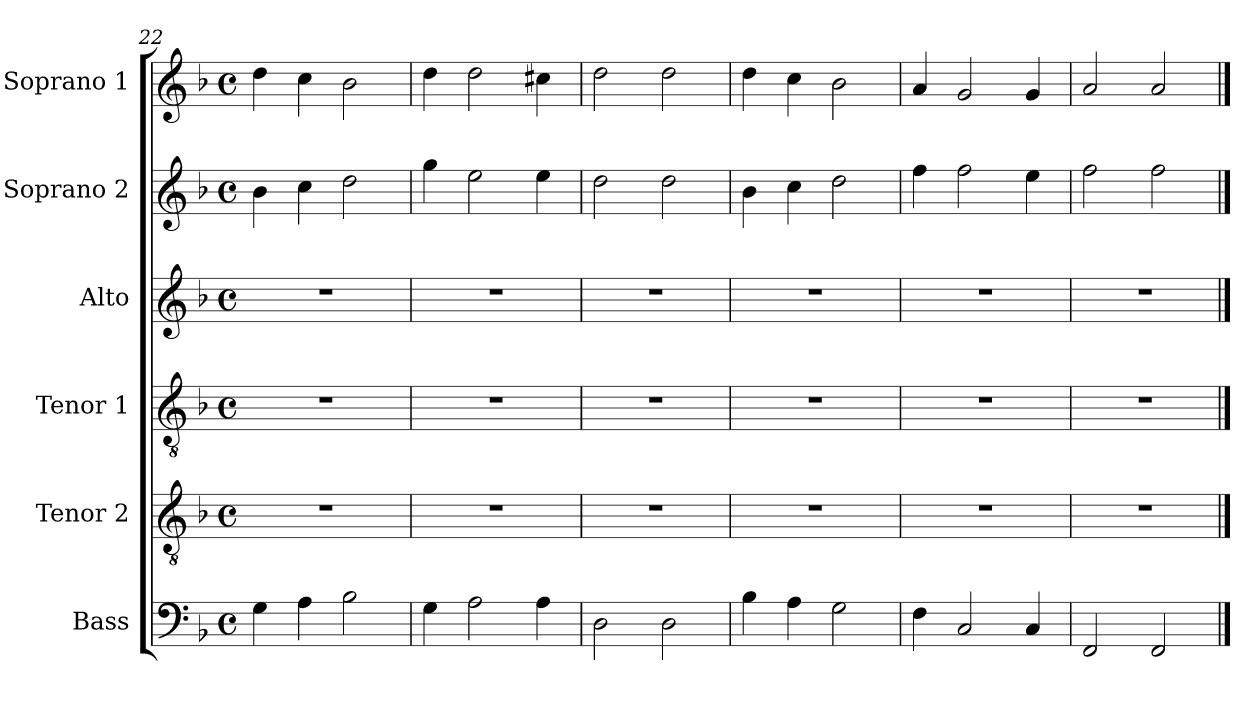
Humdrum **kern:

**kern	**kern	**kern	**kern	**kern	**kern
*part6	*part5	*part4	*part3	*part2	*part1
*staff6	*staff5	*staff4	*staff3	*staff2	*staff1
*I"Bass	*I"Tenor 2	*I"Tenor 1	*I"Alto	*I"Soprano 2	*I"Soprano 1
*I'B	*I'T 2	*I'T 1	*I'A	*I'S 2	*I'S 1
*clefF4	*clefGv2	*clefGv2	*clefG2	*clefG2	*clefG2
*k[b-]	*k[b-]	*k[b-]	*k[b-]	*k[b-]	*k[b-]
*F:	*F:	*F:	*F:	*F:	*F:
*M4/4	*M4/4	*M4/4	*M4/4	*M4/4	*M4/4
*met(c)	*met(c)	*met(c)	*met(c)	*met(c)	*met(c)
=22	=22	=22	=22	=22	=22
4G\	1r	1r	1r	4b-\	4dd\
4A\	.	.	.	4cc\	4cc\
2B-\	.	.	.	2dd\	2b-\
=23	=23	=23	=23	=23	=23
4G\	1r	1r	1r	4gg\	4dd\
2A\	.	.	.	2ee\	2dd\
4A\	.	.	.	4ee\	4cc#X\
=24	=24	=24	=24	=24	=24
2D\	1r	1r	1r	2dd\	2dd\
2D\	.	.	.	2dd\	2dd\
=25	=25	=25	=25	=25	=25
4B-\	1r	1r	1r	4b-\	4dd\
4A\	.	.	.	4cc\	4cc\
2G\	.	.	.	2dd\	2b-\
=26	=26	=26	=26	=26	=26
4F\	1r	1r	1r	4ff\	4a/
2C/	.	.	.	2ff\	2g/
4C/	.	.	.	4ee\	4g/
=27	=27	=27	=27	=27	=27
2FF/	1r	1r	1r	2ff\	2a/
2FF/	.	.	.	2ff\	2a/
==	==	==	==	==	==
*-	*-	*-	*-	*-	*-
